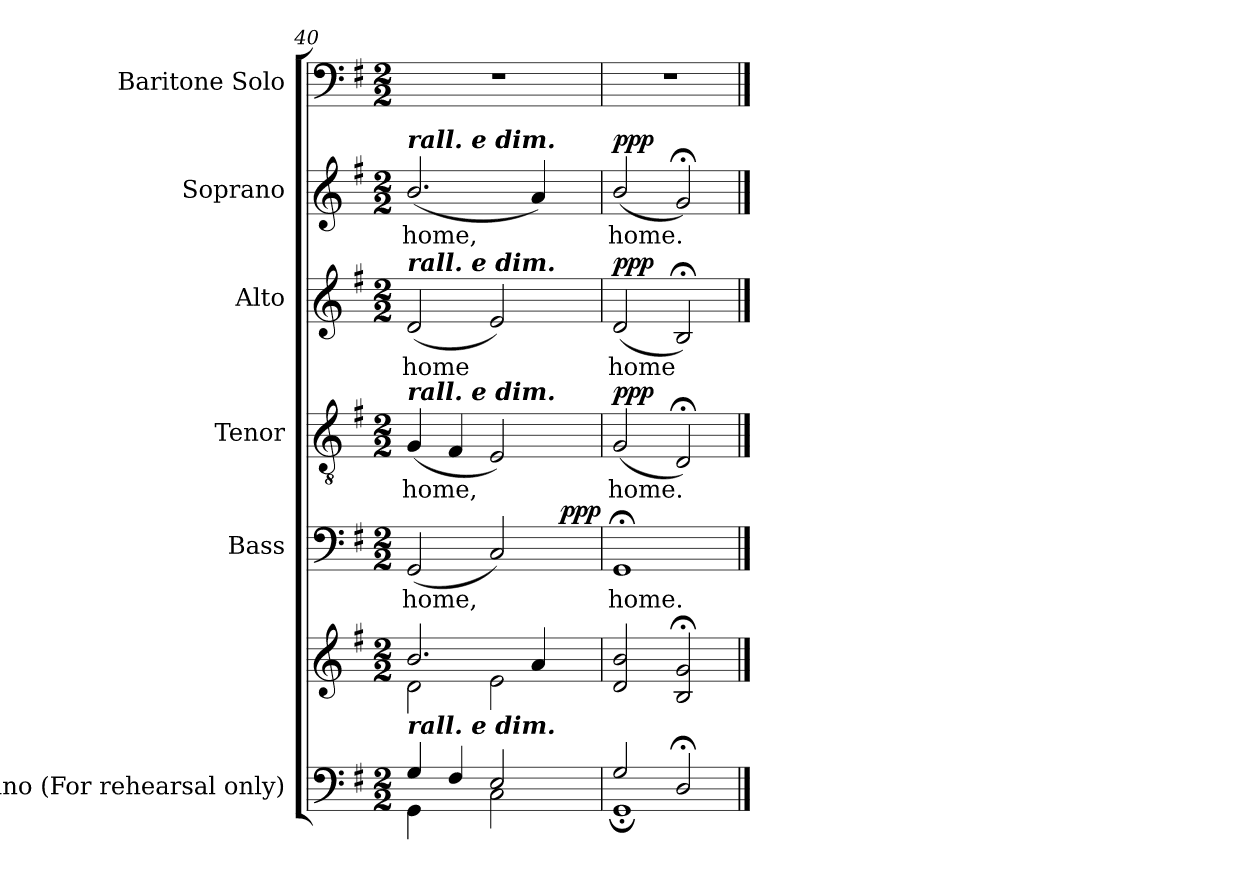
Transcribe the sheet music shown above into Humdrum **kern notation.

**kern	**kern	**kern	**text	**dynam	**kern	**text	**dynam	**kern	**text	**dynam	**kern	**text	**dynam	**kern
*part6	*part6	*part5	*part5	*part5	*part4	*part4	*part4	*part3	*part3	*part3	*part2	*part2	*part2	*part1
*staff7	*staff6	*staff5	*staff5	*staff5	*staff4	*staff4	*staff4	*staff3	*staff3	*staff3	*staff2	*staff2	*staff2	*staff1
*I"Piano (For rehearsal only)	*	*I"Bass	*	*	*I"Tenor	*	*	*I"Alto	*	*	*I"Soprano	*	*	*I"Baritone Solo
*I'Pno.	*	*I'B.	*	*	*I'T.	*	*	*I'A.	*	*	*I'S.	*	*	*I'Bar. Solo
*clefF4	*clefG2	*clefF4	*	*	*clefGv2	*	*	*clefG2	*	*	*clefG2	*	*	*clefF4
*	*	*	*	*	*ITrd7c12	*	*	*	*	*	*	*	*	*
*k[f#]	*k[f#]	*k[f#]	*	*	*k[f#]	*	*	*k[f#]	*	*	*k[f#]	*	*	*k[f#]
*G:	*G:	*G:	*	*	*G:	*	*	*G:	*	*	*G:	*	*	*G:
*M2/2	*M2/2	*M2/2	*	*	*M2/2	*	*	*M2/2	*	*	*M2/2	*	*	*M2/2
=40	=40	=40	=40	=40	=40	=40	=40	=40	=40	=40	=40	=40	=40	=40
*^	*^	*	*	*	*	*	*	*	*	*	*	*	*	*
!	!	!	!	!	!LO:LY:b:color=#000000	!	!	!	!	!	!	!	!	!	!	!
!	!	!	!	!	!	!	!	!LO:LY:b:color=#000000	!	!	!	!	!	!	!	!
!	!	!	!	!	!	!	!	!	!	!	!LO:LY:b:color=#000000	!	!	!	!	!
!	!	!	!	!	!	!	!	!	!	!	!	!	!LO:TX:a:Bi:t=rall. e dim.	!	!	!
!	!	!	!	!	!	!	!	!	!	!LO:TX:a:Bi:t=rall. e dim.	!	!	!	!	!	!
!	!	!	!	!	!	!	!LO:TX:a:Bi:t=rall. e dim.	!	!	!	!	!	!	!	!	!
!	!	!	!	!LO:TX:a:Bi:t=rall. e dim.	!	!	!	!	!	!	!	!	!	!	!	!
!LO:TX:a:Bi:t=rall. e dim.	!	!	!	!	!	!	!	!	!	!	!	!	!	!	!	!
!	!	!	!	!	!	!	!	!	!	!	!	!	!	!LO:LY:b:color=#000000	!	!
*	*	*	*	*^	*	*	*	*	*	*	*	*	*	*	*	*
4Gi/	4GGi\	2.bi/	2di\	(2GGi/	2ryy	home,	.	(4GGi/	home,	.	(2di/	home	.	(2.bi/	home,	.	1r
4F#i/	4ryy	.	.	.	.	.	.	4FF#i/	.	.	.	.	.	.	.	.	.
2Ei/	2Ci\	.	2ei\	2Ci/)	4ryy	.	.	2EEi/)	.	.	2ei/)	.	.	.	.	.	.
.	.	4ai/	.	.	16ryy	.	.	.	.	.	.	.	.	4ai/)	.	.	.
.	.	.	.	.	64..ryy	.	.	.	.	.	.	.	.	.	.	.	.
.	.	.	.	.	8ryy	.	ppp	.	.	.	.	.	.	.	.	.	.
.	.	.	.	.	32ryy	.	.	.	.	.	.	.	.	.	.	.	.
.	.	.	.	.	256ryy	.	.	.	.	.	.	.	.	.	.	.	.
*	*	*v	*v	*	*	*	*	*	*	*	*	*	*	*	*	*	*
*	*	*	*v	*v	*	*	*	*	*	*	*	*	*	*	*	*
=41	=41	=41	=41	=41	=41	=41	=41	=41	=41	=41	=41	=41	=41	=41	=41
*	*	*^	*^	*	*	*	*	*	*	*	*	*	*	*	*
!	!	!	!	!	!	!LO:LY:b:color=#000000	!	!	!	!	!	!	!	!	!	!	!
*	*	*v	*v	*	*	*	*	*	*	*	*	*	*	*	*	*	*
*	*	*	*v	*v	*	*	*	*	*	*	*	*	*	*	*	*
*	*	*^	*^	*	*	*	*	*	*	*	*	*	*	*	*
!	!	!	!	!	!	!	!	!	!LO:LY:b:color=#000000	!	!	!	!	!	!	!	!
*	*	*v	*v	*	*	*	*	*	*	*	*	*	*	*	*	*	*
*	*	*	*v	*v	*	*	*	*	*	*	*	*	*	*	*	*
*	*	*^	*^	*	*	*	*	*	*	*	*	*	*	*	*
!	!	!	!	!	!	!	!	!	!	!	!	!LO:LY:b:color=#000000	!	!	!	!	!
*	*	*v	*v	*	*	*	*	*	*	*	*	*	*	*	*	*	*
*	*	*	*v	*v	*	*	*	*	*	*	*	*	*	*	*	*
*	*	*^	*^	*	*	*	*	*	*	*	*	*	*	*	*
!	!	!	!	!	!	!	!	!	!	!	!	!	!	!	!LO:LY:b:color=#000000	!	!
*	*	*v	*v	*	*	*	*	*	*	*	*	*	*	*	*	*	*
*	*	*	*v	*v	*	*	*	*	*	*	*	*	*	*	*	*
2Gi/	1GG;i	2di/ 2bi	1GG;i	home.	.	(2GGi/	home.	ppp	(2di/	home	ppp	(2bi/	home.	ppp	1r
2D;i/	.	2Bi/; 2gi;	.	.	.	2DD;i/)	.	.	2B;i/)	.	.	2g;i/)	.	.	.
*v	*v	*	*	*	*	*	*	*	*	*	*	*	*	*	*
==	==	==	==	==	==	==	==	==	==	==	==	==	==	==
*-	*-	*-	*-	*-	*-	*-	*-	*-	*-	*-	*-	*-	*-	*-
